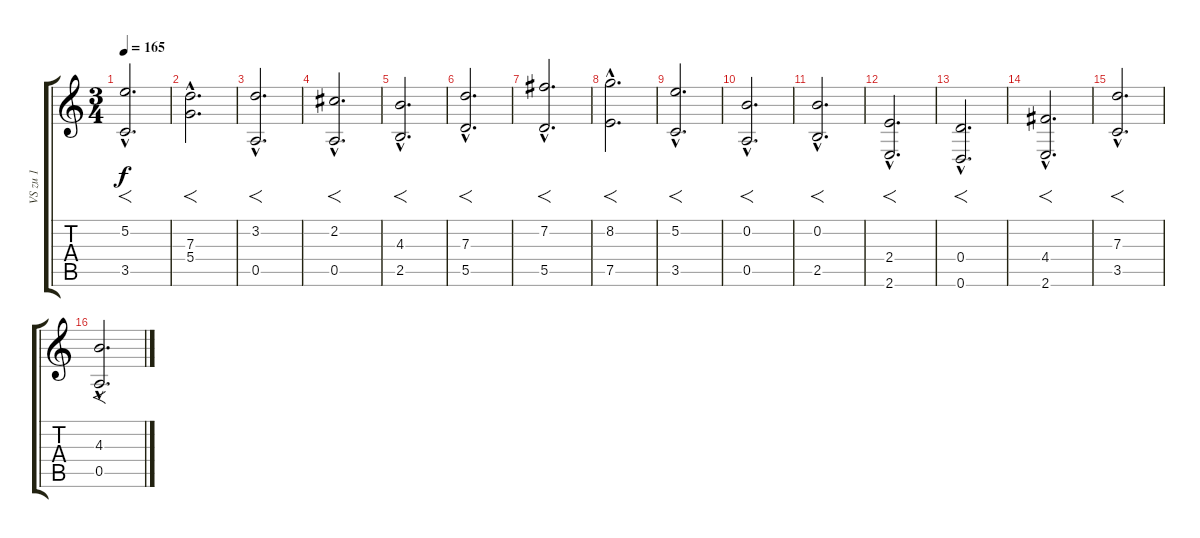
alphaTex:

\track ("VS zu 1" "VS zu 1") {instrument electricguitarjazz}
\staff {score tabs}
\tuning (E4 B3 G3 D3 A2 D2) {hide}
\ts (3 4)
\tempo 165
\clef g2
\ks c
(5.2{hac} 3.5{hac}).2{f d dy f} |
(7.3{hac} 5.4{hac}).2{f d} |
(3.2{hac} 0.5{hac}).2{f d} |
(2.2{hac} 0.5{hac}).2{f d} |
(4.3{hac} 2.5{hac}).2{f d} |
(7.3{hac} 5.5{hac}).2{f d} |
(7.2{hac} 5.5{hac}).2{f d} |
(8.2{hac} 7.5{hac}).2{f d} |
(5.2{hac} 3.5{hac}).2{f d} |
(0.2{hac} 0.5{hac}).2{f d} |
(0.2{hac} 2.5{hac}).2{f d} |
(2.4{hac} 2.6{hac}).2{f d} |
(0.4{hac} 0.6{hac}).2{f d} |
(4.4{hac} 2.6{hac}).2{f d} |
(7.3{hac} 3.5{hac}).2{f d} |
(4.3{hac} 0.5{hac}).2{f d}
